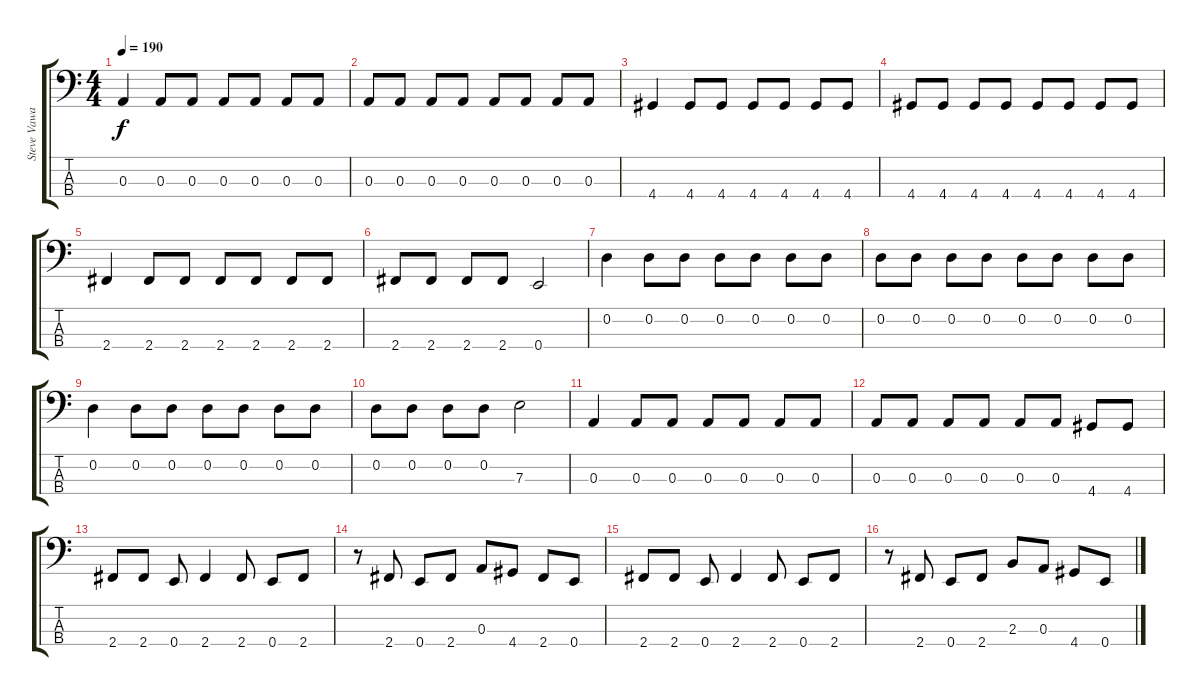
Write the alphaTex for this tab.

\track ("Steve Vawamas bass" "Steve Vawa") {instrument electricbassfinger}
\staff {score tabs}
\tuning (G2 D2 A1 E1) {hide}
\ts (4 4)
\tempo 190
\clef f4
\ks c
0.3.4{dy f} 0.3.8 0.3.8 0.3.8 0.3.8 0.3.8 0.3.8 |
0.3.8 0.3.8 0.3.8 0.3.8 0.3.8 0.3.8 0.3.8 0.3.8 |
4.4.4 4.4.8 4.4.8 4.4.8 4.4.8 4.4.8 4.4.8 |
4.4.8 4.4.8 4.4.8 4.4.8 4.4.8 4.4.8 4.4.8 4.4.8 |
2.4.4 2.4.8 2.4.8 2.4.8 2.4.8 2.4.8 2.4.8 |
2.4.8 2.4.8 2.4.8 2.4.8 0.4.2 |
0.2.4 0.2.8 0.2.8 0.2.8 0.2.8 0.2.8 0.2.8 |
0.2.8 0.2.8 0.2.8 0.2.8 0.2.8 0.2.8 0.2.8 0.2.8 |
0.2.4 0.2.8 0.2.8 0.2.8 0.2.8 0.2.8 0.2.8 |
0.2.8 0.2.8 0.2.8 0.2.8 7.3.2 |
0.3.4 0.3.8 0.3.8 0.3.8 0.3.8 0.3.8 0.3.8 |
0.3.8 0.3.8 0.3.8 0.3.8 0.3.8 0.3.8 4.4.8 4.4.8 |
2.4.8 2.4.8 0.4.8 2.4.4 2.4.8 0.4.8 2.4.8 |
r.8 2.4.8 0.4.8 2.4.8 0.3.8 4.4.8 2.4.8 0.4.8 |
2.4.8 2.4.8 0.4.8 2.4.4 2.4.8 0.4.8 2.4.8 |
r.8 2.4.8 0.4.8 2.4.8 2.3.8 0.3.8 4.4.8 0.4.8
